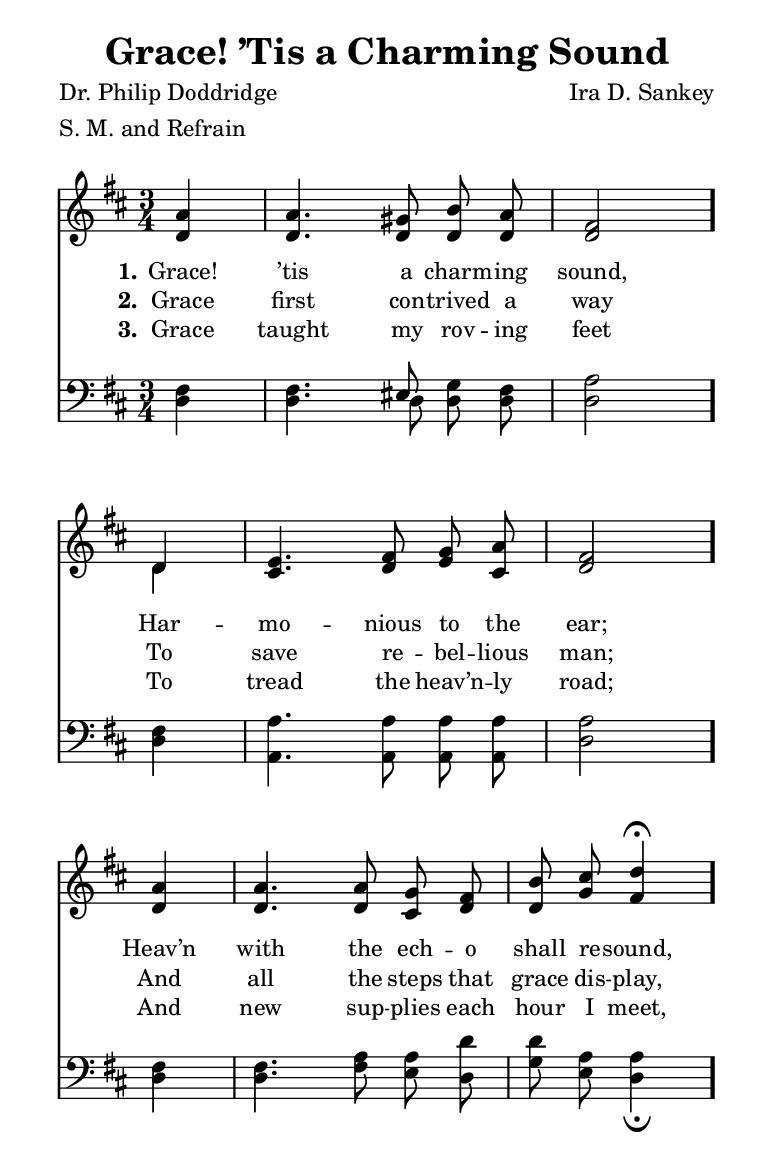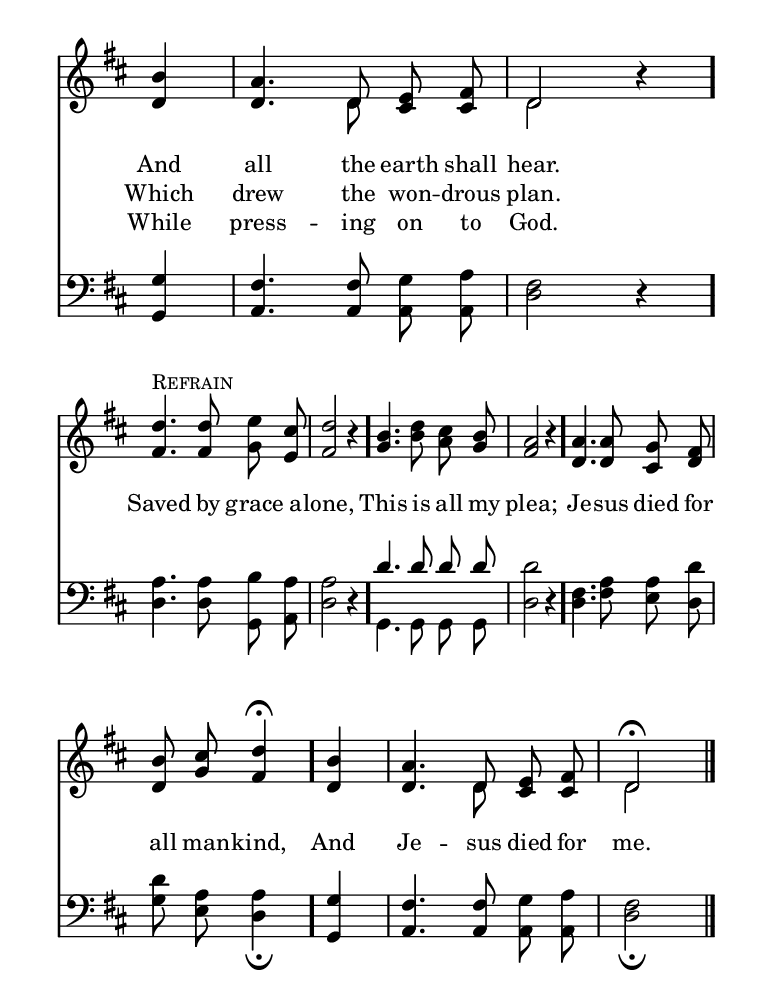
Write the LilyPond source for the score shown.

\include "common/global.ily"
\paper {
  \include "common/paper.ily"
  ragged-last-bottom = ##t
}

\header{
  hymnnumber = "13"
  title = "Grace! ’Tis a Charming Sound"
  tunename = ""
  meter = "S. M. and Refrain"
  poet = "Dr. Philip Doddridge"
  composer = "Ira D. Sankey"
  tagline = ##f
}

phraseA = { c4. c8 c8 c8 | c2 }
% for fermata in MIDI
ta = { \tempo 4=80 }
tb = { \tempo 4=40 }

patternA = { \ta c4           | c4. c8 c8 c8 | c2     } % Line 1, 2
patternB = { \ta c4. c8 c8 c8 | c8 c8 \tb c4          } % Refrain line 3
patternC = { \ta c4           | \patternB             } % Line 3
patternD = { \ta c4. c8 c8 c8 | c2 c4                 } % Refrain line 1, 2
patternE = { \ta c4           | \patternD             } % Line 4
patternF = { \ta c4           | c4. c8 c8 c8 | \tb c2 } % Refrain line 4

global = {
  \include "common/overrides.ily"
  \override Staff.TimeSignature.style = #'numbered
  \time 3/4
  \override Score.MetronomeMark.transparent = ##t % hide all fermata changes too
  \ta
  \key d \major
  \partial 4
  \autoBeamOff
}

notesSoprano = {
\global
\relative c'' {

  \changePitch \patternA { a | a gis b a  | fis     }
  \changePitch \patternA { d | e fis g a  | fis     }
  \changePitch \patternC { a | a a g fis  | b cis d\fermata }
  \changePitch \patternE { b | a d, e fis | d r     }

  << s^\markup { \small \caps "Refrain" }
  \changePitch \patternD {     d' d e cis | d r       } >>
  \changePitch \patternD {     b d cis b  | a r       }
  \changePitch \patternB {     a a g fis  | b cis d\fermata   }
  \changePitch \patternF { b | a d, e fis | d\fermata         }

  \bar "|."

}
}

notesAlto = {
\global
\relative e' {

  \changePitch \patternA { d | d d d d     | d       }
  \changePitch \patternA { d | cis d e cis | d       }
  \changePitch \patternC { d | d d cis d   | d g fis }
  \changePitch \patternE { d | d d cis cis | d r     }

  \changePitch \patternD {     fis fis g e | fis r   }
  \changePitch \patternD {     g b a g     | fis r   }
  \changePitch \patternB {     d d cis d   | d g fis }
  \changePitch \patternF { d | d d cis cis | d       }

}
}

notesTenor = {
\global
\relative a {

  \changePitch \patternA { fis | fis eis g fis | a     }
  \changePitch \patternA { fis | a a a a       | a     }
  \changePitch \patternC { fis | fis a a d     | d a a }
  \changePitch \patternE { g   | fis fis g a   | fis r }

  \changePitch \patternD {     a a b a     | a r   }
  \changePitch \patternD {     d d d d     | d r   }
  \changePitch \patternB {     fis, a a d  | d a a }
  \changePitch \patternF { g | fis fis g a | fis   }

}
}

notesBass = {
\global
\relative f {

  \changePitch \patternA { d  | d d d d   | d     }
  \changePitch \patternA { d  | a a a a   | d     }
  \changePitch \patternC { d  | d fis e d | g e d_\fermata }
  \changePitch \patternE { g, | a a a a   | d r   }

  \changePitch \patternD {      d d g, a  | d r   }
  \changePitch \patternD {      g, g g g  | d' r  }
  \changePitch \patternB {      d fis e d | g e d_\fermata }
  \changePitch \patternF { g, | a a a a   | d_\fermata     }

}
}

Refrain = \lyricmode {

Saved by grace a -- lone, \bar "."
This is all my plea; \bar "."
Je -- sus died for all man -- kind, \bar "."
And Je -- sus died for me. \bar "."

}

wordsA = \lyricmode {
\set stanza = "1."

Grace! ’tis a charm -- ing sound, \bar "."
Har -- mo -- nious to the ear; \bar "." \break
Heav’n with the ech -- o shall re -- sound, \bar "."
And all the earth shall hear. \bar "." \break

}

wordsB = \lyricmode {
\set stanza = "2."

Grace first con -- trived a way
To save re -- bel -- lious man;
And all the steps that grace dis -- play,
Which drew the won -- drous plan.

\Refrain

}

wordsC = \lyricmode {
\set stanza = "3."

Grace taught my rov -- ing feet
To tread the heav’n -- ly road;
And new sup -- plies each hour I meet,
While press -- ing on to God.

}


\score {
  \context ChoirStaff <<
    \context Staff = upper <<
      \set Staff.autoBeaming = ##f
      \set ChoirStaff.systemStartDelimiter = #'SystemStartBar
      \set ChoirStaff.printPartCombineTexts = ##f
      \partcombine #'(2 . 9) \notesSoprano \notesAlto
      \context NullVoice = sopranos { \voiceOne << \notesSoprano >> }
      \context NullVoice = altos { \voiceTwo << \notesAlto >> }
      \context Lyrics = one   \lyricsto sopranos \wordsA
      \context Lyrics = two   \lyricsto sopranos \wordsB
      \context Lyrics = three \lyricsto sopranos \wordsC
      %\context Lyrics = four  \lyricsto sopranos \wordsD
      %\context Lyrics = five  \lyricsto sopranos \wordsE
    >>
    \context Staff = men <<
      \set Staff.autoBeaming = ##f
      \clef bass
      \set ChoirStaff.printPartCombineTexts = ##f
      \partcombine #'(2 . 9) \notesTenor \notesBass
      \context NullVoice = tenors { \voiceOne << \notesTenor >> }
      \context NullVoice = basses { \voiceTwo << \notesBass >> }
    >>
  >>
  \layout {
    \include "common/layout.ily"
  }
  \midi{
    \include "common/midi.ily"
  }
}

\version "2.19.49"  % necessary for upgrading to future LilyPond versions.

% vi:set et ts=2 sw=2 ai nocindent syntax=lilypond:
